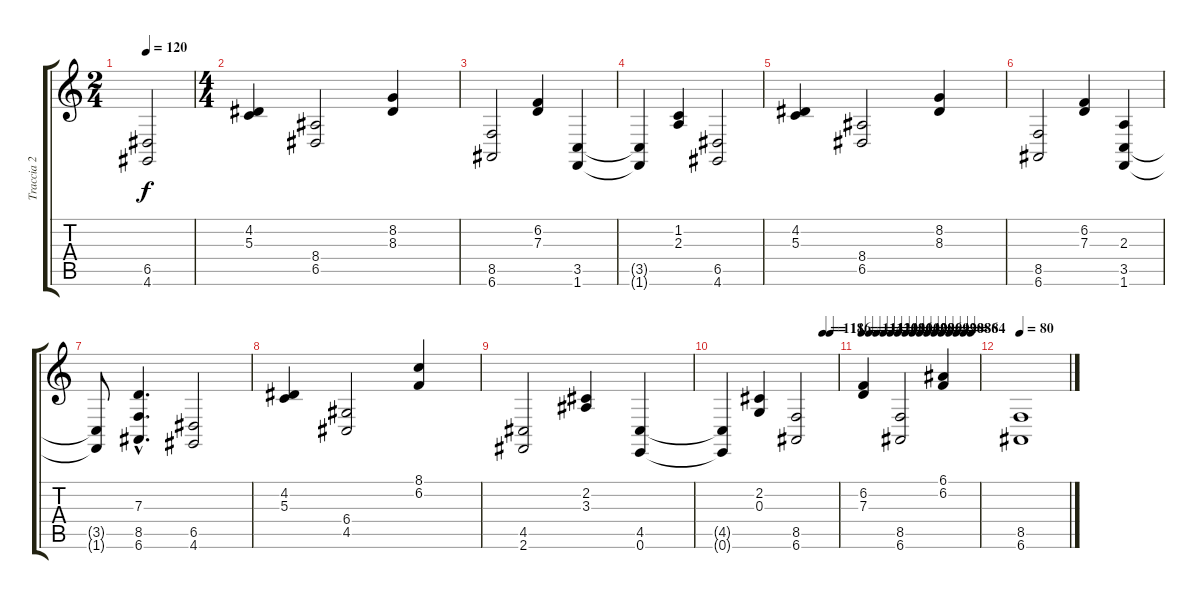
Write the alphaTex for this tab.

\track ("Traccia 2" "Traccia 2") {instrument electricgrandpiano}
\staff {score tabs}
\tuning (E4 B3 G3 D3 A2 E2) {hide}
\ts (2 4)
\tempo 120
\clef g2
\ks c
(6.5 4.6).2{dy f instrument electricgrandpiano} |
\ts (4 4)
(4.2 5.3).4 (8.4 6.5).2 (8.2 8.3).4 |
(8.5 6.6).2 (6.2 7.3).4 (3.5 1.6).4 |
(3.5{t} 1.6{t}).4 (1.2 2.3).4 (6.5 4.6).2 |
(4.2 5.3).4 (8.4 6.5).2 (8.2 8.3).4 |
(8.5 6.6).2 (6.2 7.3).4 (2.3 3.5 1.6).4 |
(3.5{t} 1.6{t}).8 (7.3{hac} 8.5{hac} 6.6{hac}).4{d} (6.5 4.6).2 |
(4.2 5.3).4 (6.4 4.5).2 (8.1 6.2).4 |
(4.5 2.6).2 (2.2 3.3).4 (4.5 0.6).4 |
\tempo (118 0.875)
\tempo (116 0.9375)
(4.5{t} 0.6{t}).4 (2.2 0.3).4 (8.5 6.6).2 |
\tempo 114
\tempo (112 0.0625)
\tempo (110 0.125)
\tempo (108 0.1875)
\tempo (106 0.25)
\tempo (104 0.3125)
\tempo (102 0.375)
\tempo (100 0.4375)
\tempo (98 0.5)
\tempo (96 0.5625)
\tempo (94 0.625)
\tempo (92 0.6875)
\tempo (90 0.75)
\tempo (88 0.8125)
\tempo (86 0.875)
\tempo (84 0.9375)
(6.2 7.3).4 (8.5 6.6).2 (6.1 6.2).4 |
\tempo 80
(8.5 6.6).1
